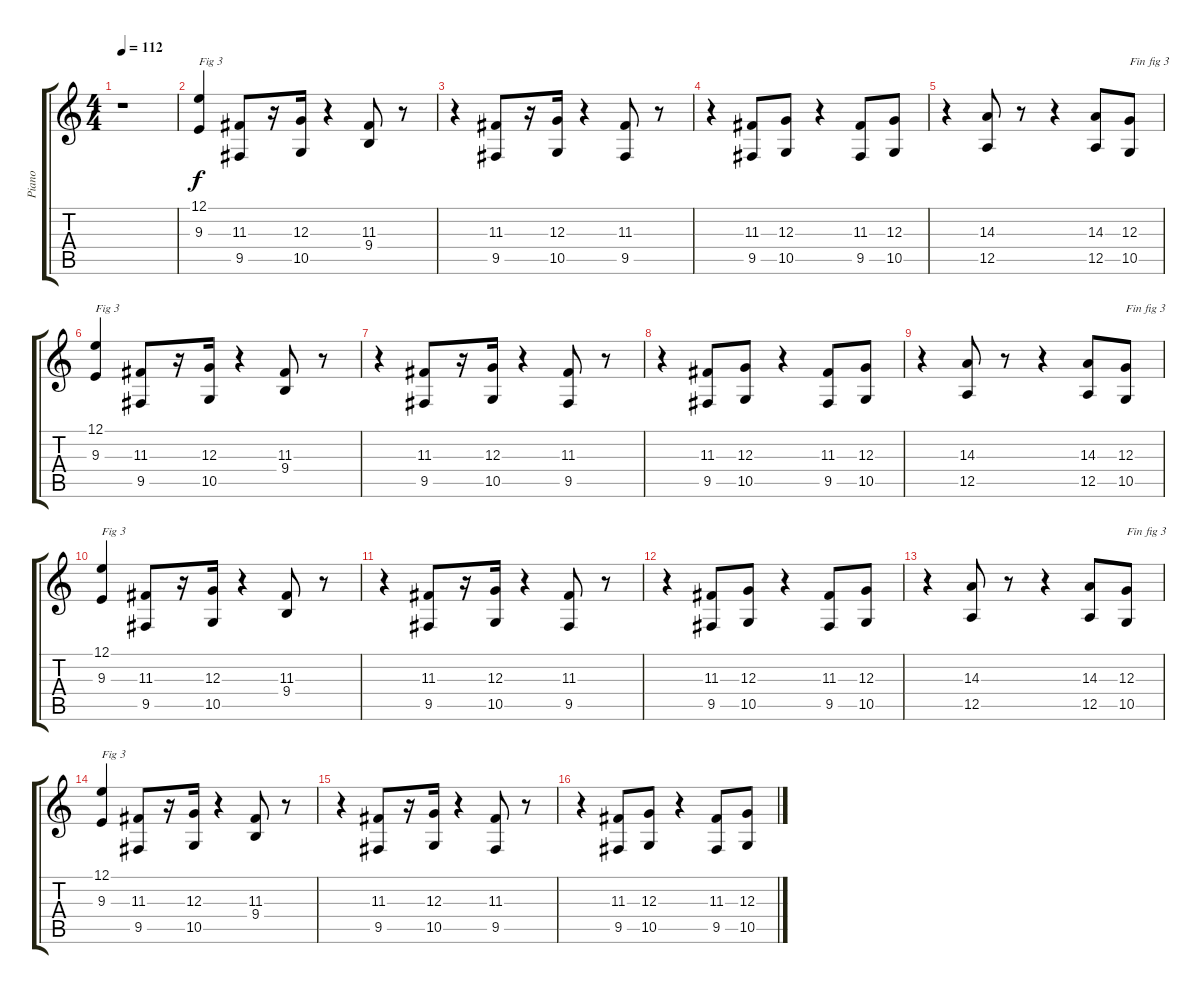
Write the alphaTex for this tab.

\track ("Piano" "Piano") {instrument electricgrandpiano}
\staff {score tabs}
\tuning (E4 B3 G3 D3 A2 E2) {hide}
\ts (4 4)
\tempo 112
\clef g2
\ks c
r.1{dy f} |
(12.1 9.3).4{txt "Fig 3"} (11.3 9.5).8 r.16 (12.3 10.5).16 r.4 (11.3 9.4).8 r.8 |
r.4 (11.3 9.5).8 r.16 (12.3 10.5).16 r.4 (11.3 9.5).8 r.8 |
r.4 (11.3 9.5).8 (12.3 10.5).8 r.4 (11.3 9.5).8 (12.3 10.5).8 |
r.4 (14.3 12.5).8 r.8 r.4 (14.3 12.5).8 (12.3 10.5).8{txt "Fin fig 3"} |
(12.1 9.3).4{txt "Fig 3"} (11.3 9.5).8 r.16 (12.3 10.5).16 r.4 (11.3 9.4).8 r.8 |
r.4 (11.3 9.5).8 r.16 (12.3 10.5).16 r.4 (11.3 9.5).8 r.8 |
r.4 (11.3 9.5).8 (12.3 10.5).8 r.4 (11.3 9.5).8 (12.3 10.5).8 |
r.4 (14.3 12.5).8 r.8 r.4 (14.3 12.5).8 (12.3 10.5).8{txt "Fin fig 3"} |
(12.1 9.3).4{txt "Fig 3"} (11.3 9.5).8 r.16 (12.3 10.5).16 r.4 (11.3 9.4).8 r.8 |
r.4 (11.3 9.5).8 r.16 (12.3 10.5).16 r.4 (11.3 9.5).8 r.8 |
r.4 (11.3 9.5).8 (12.3 10.5).8 r.4 (11.3 9.5).8 (12.3 10.5).8 |
r.4 (14.3 12.5).8 r.8 r.4 (14.3 12.5).8 (12.3 10.5).8{txt "Fin fig 3"} |
(12.1 9.3).4{txt "Fig 3"} (11.3 9.5).8 r.16 (12.3 10.5).16 r.4 (11.3 9.4).8 r.8 |
r.4 (11.3 9.5).8 r.16 (12.3 10.5).16 r.4 (11.3 9.5).8 r.8 |
r.4 (11.3 9.5).8 (12.3 10.5).8 r.4 (11.3 9.5).8 (12.3 10.5).8
